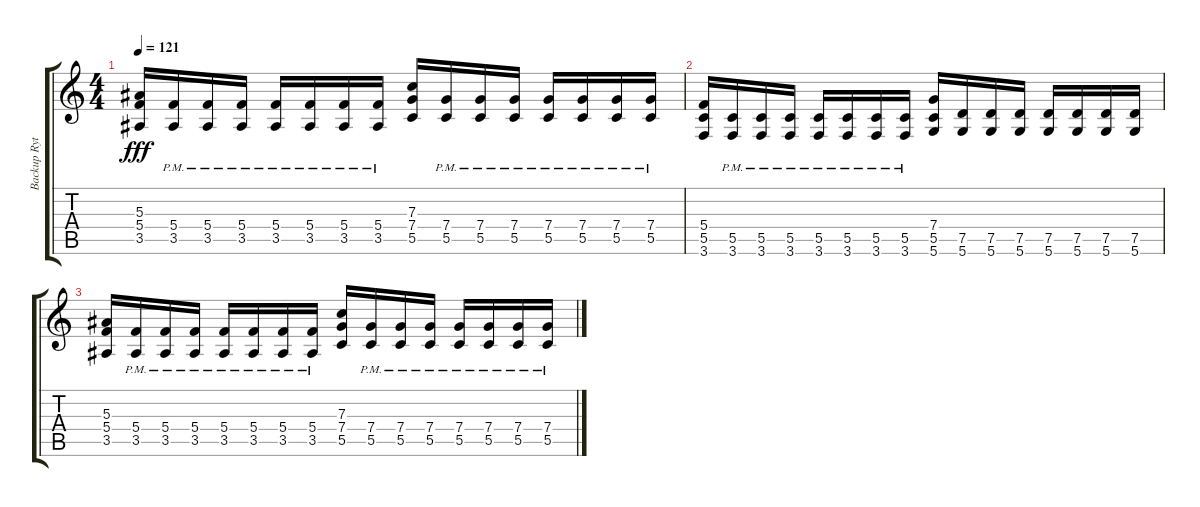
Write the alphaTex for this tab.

\track ("Backup Rythm Guitar" "Backup Ryt") {instrument distortionguitar}
\staff {score tabs}
\tuning (D4 A3 F3 C3 G2 D2) {hide}
\ts (4 4)
\tempo 121
\clef g2
\ks c
(5.3 5.4 3.5).16{dy fff} (5.4{pm} 3.5).16 (5.4{pm} 3.5).16 (5.4{pm} 3.5).16 (5.4{pm} 3.5).16 (5.4{pm} 3.5).16 (5.4{pm} 3.5).16 (5.4{pm} 3.5).16 (7.3 7.4 5.5).16 (7.4{pm} 5.5).16 (7.4{pm} 5.5).16 (7.4{pm} 5.5).16 (7.4{pm} 5.5).16 (7.4{pm} 5.5).16 (7.4{pm} 5.5).16 (7.4{pm} 5.5).16 |
(5.4 5.5 3.6).16 (5.5{pm} 3.6).16 (5.5{pm} 3.6).16 (5.5{pm} 3.6).16 (5.5{pm} 3.6).16 (5.5{pm} 3.6).16 (5.5{pm} 3.6).16 (5.5{pm} 3.6).16 (7.4 5.5 5.6).16 (7.5 5.6).16 (7.5 5.6).16 (7.5 5.6).16 (7.5 5.6).16 (7.5 5.6).16 (7.5 5.6).16 (7.5 5.6).16 |
(5.3 5.4 3.5).16 (5.4{pm} 3.5).16 (5.4{pm} 3.5).16 (5.4{pm} 3.5).16 (5.4{pm} 3.5).16 (5.4{pm} 3.5).16 (5.4{pm} 3.5).16 (5.4{pm} 3.5).16 (7.3 7.4 5.5).16 (7.4{pm} 5.5).16 (7.4{pm} 5.5).16 (7.4{pm} 5.5).16 (7.4{pm} 5.5).16 (7.4{pm} 5.5).16 (7.4{pm} 5.5).16 (7.4{pm} 5.5).16
